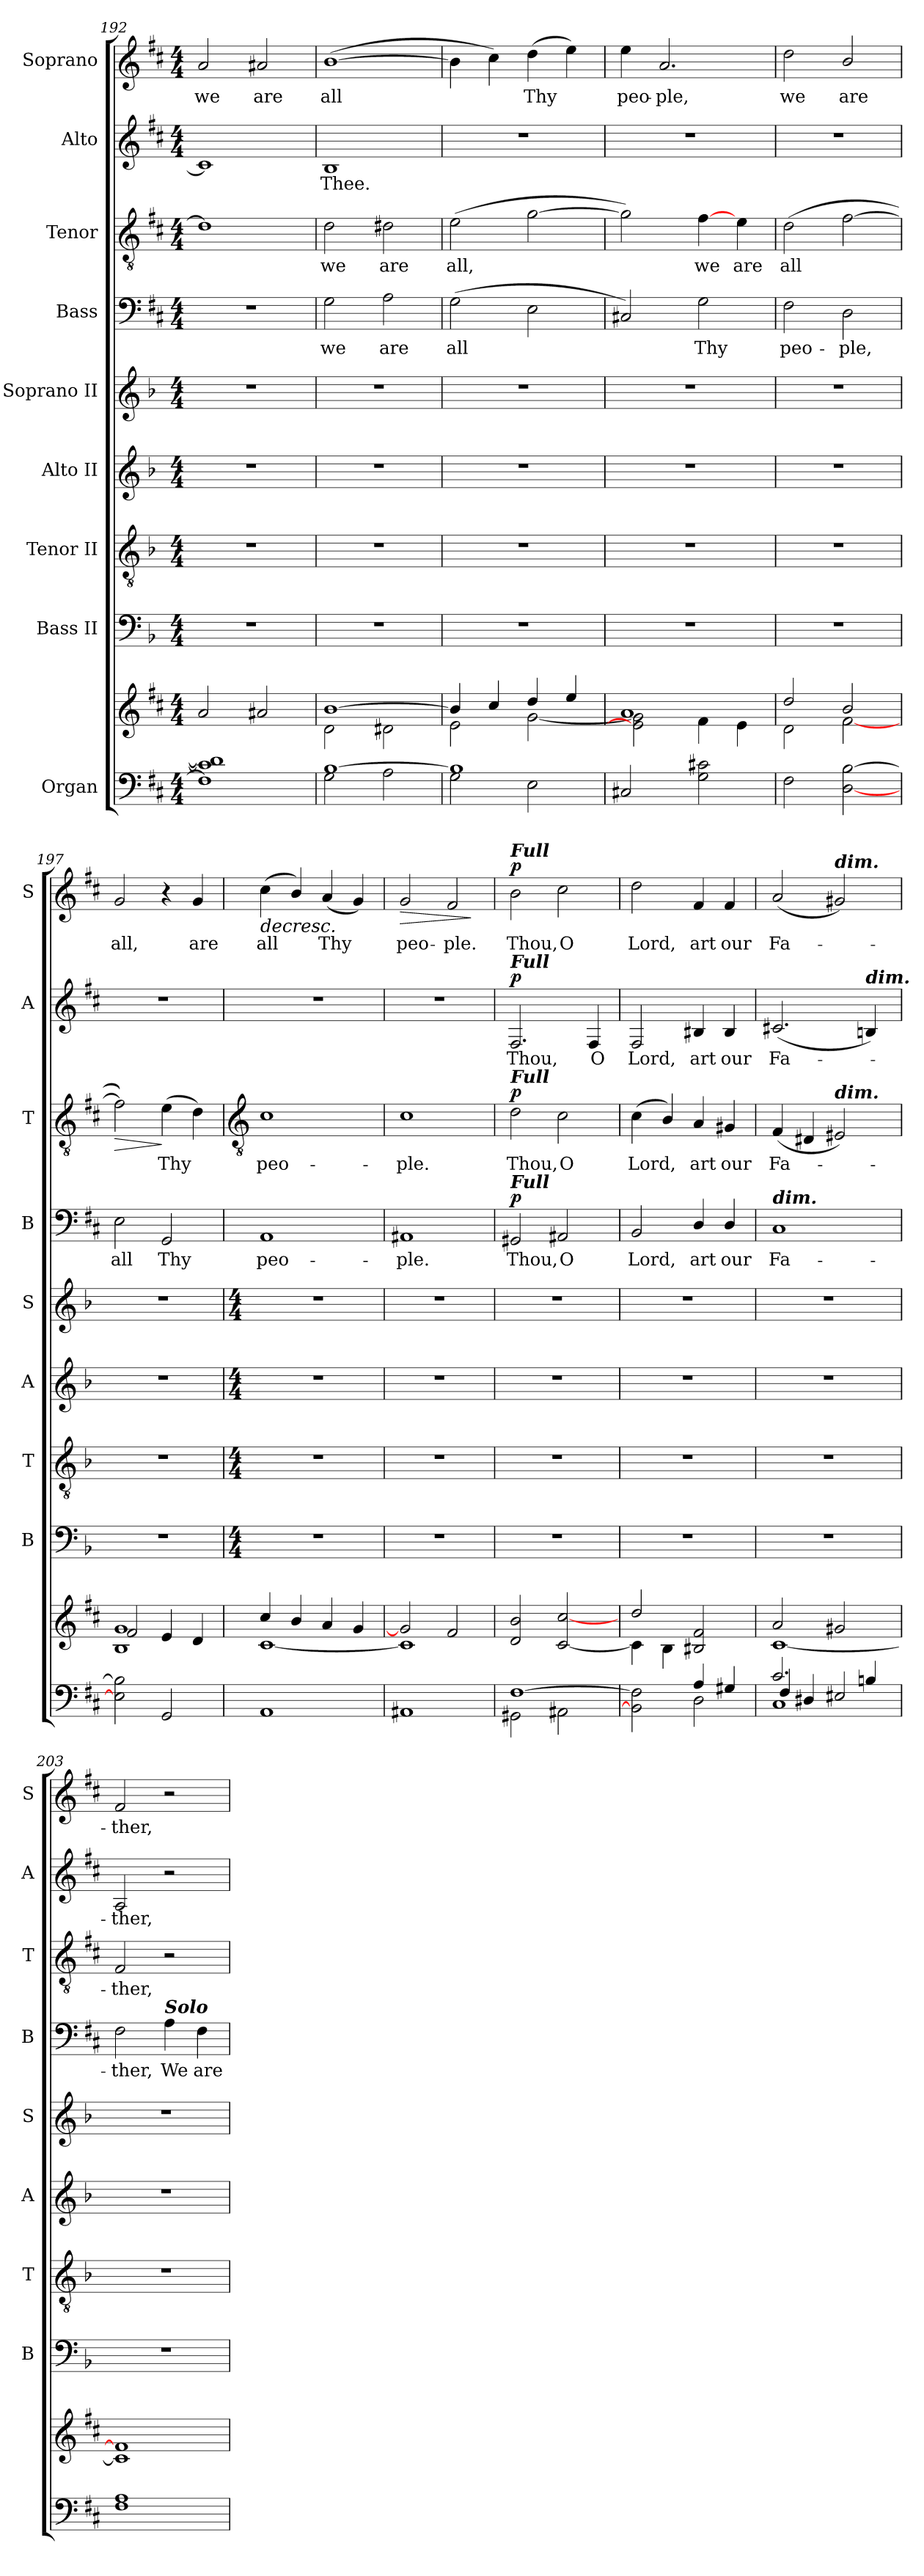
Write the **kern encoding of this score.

**kern	**kern	**kern	**kern	**kern	**kern	**kern	**text	**dynam	**kern	**text	**dynam	**kern	**text	**dynam	**kern	**text	**dynam
*part9	*part9	*part8	*part7	*part6	*part5	*part4	*part4	*part4	*part3	*part3	*part3	*part2	*part2	*part2	*part1	*part1	*part1
*staff10	*staff9	*staff8	*staff7	*staff6	*staff5	*staff4	*staff4	*staff4	*staff3	*staff3	*staff3	*staff2	*staff2	*staff2	*staff1	*staff1	*staff1
*I"Organ	*	*I"Bass II	*I"Tenor II	*I"Alto II	*I"Soprano II	*I"Bass	*	*	*I"Tenor	*	*	*I"Alto	*	*	*I"Soprano	*	*
*	*	*I'B	*I'T	*I'A	*I'S	*I'B	*	*	*I'T	*	*	*I'A	*	*	*I'S	*	*
*clefF4	*clefG2	*clefF4	*clefGv2	*clefG2	*clefG2	*clefF4	*	*	*clefGv2	*	*	*clefG2	*	*	*clefG2	*	*
*k[f#c#]	*k[f#c#]	*k[b-]	*k[b-]	*k[b-]	*k[b-]	*k[f#c#]	*	*	*k[f#c#]	*	*	*k[f#c#]	*	*	*k[f#c#]	*	*
*D:	*D:	*F:	*F:	*F:	*F:	*D:	*	*	*D:	*	*	*D:	*	*	*D:	*	*
*M4/4	*M4/4	*M4/4	*M4/4	*M4/4	*M4/4	*M4/4	*	*	*M4/4	*	*	*M4/4	*	*	*M4/4	*	*
=192	=192	=192	=192	=192	=192	=192	=192	=192	=192	=192	=192	=192	=192	=192	=192	=192	=192
*^	*^	*	*	*	*	*	*	*	*	*	*	*	*	*	*	*	*
!	!	!	!	!	!	!	!	!	!	!	!	!	!	!	!	!	!	!LO:LY:b	!
1c/] 1d/]	1F#\]	2a/	1ryy	1r	1r	1r	1r	1r	.	.	1d]	.	.	1c]	.	.	2a	we	.
!	!	!	!	!	!	!	!	!	!	!	!	!	!	!	!	!	!	!LO:LY:b	!
.	.	2a#X/	.	.	.	.	.	.	.	.	.	.	.	.	.	.	2a#X	are	.
=193	=193	=193	=193	=193	=193	=193	=193	=193	=193	=193	=193	=193	=193	=193	=193	=193	=193	=193	=193
!	!	!	!	!	!	!	!	!	!LO:LY:b	!	!	!LO:LY:b	!	!	!LO:LY:b	!	!	!LO:LY:b	!
[1B/	2G\	[1b/	2d\	1r	1r	1r	1r	2G	we	.	2d	we	.	1B	Thee.	.	(>[1b	all	.
!	!	!	!	!	!	!	!	!	!LO:LY:b	!	!	!LO:LY:b	!	!	!	!	!	!	!
.	2A\	.	2d#X\	.	.	.	.	2A	are	.	2d#X	are	.	.	.	.	.	.	.
=194	=194	=194	=194	=194	=194	=194	=194	=194	=194	=194	=194	=194	=194	=194	=194	=194	=194	=194	=194
!	!	!	!	!	!	!	!	!	!LO:LY:b	!	!	!LO:LY:b	!	!	!	!	!	!	!
1B/]	2G\	4b/]	2e\	1r	1r	1r	1r	(>2G	all	.	(>2e	all,	.	1r	.	.	4b]	.	.
.	.	4cc#/	.	.	.	.	.	.	.	.	.	.	.	.	.	.	4cc#)	.	.
!	!	!	!	!	!	!	!	!	!	!	!	!	!	!	!	!	!	!LO:LY:b	!
.	2E\	4dd/	[2g\	.	.	.	.	2E	.	.	[2g	.	.	.	.	.	(>4dd	Thy	.
.	.	4ee/	.	.	.	.	.	.	.	.	.	.	.	.	.	.	4ee)	.	.
=195	=195	=195	=195	=195	=195	=195	=195	=195	=195	=195	=195	=195	=195	=195	=195	=195	=195	=195	=195
!	!	!	!	!	!	!	!	!	!	!	!	!	!	!	!	!	!	!LO:LY:b	!
1ryy	2C#X/	1a/	2e\] 2g\]	1r	1r	1r	1r	2C#X)	.	.	2g])	.	.	1r	.	.	4ee	peo-	.
!	!	!	!	!	!	!	!	!	!	!	!	!	!	!	!	!	!	!LO:LY:b	!
.	.	.	.	.	.	.	.	.	.	.	.	.	.	.	.	.	2.a	-ple,	.
!	!	!	!	!	!	!	!	!	!LO:LY:b	!	!	!LO:LY:b	!	!	!	!	!	!	!
.	2G\ 2c#X\	.	4f#\	.	.	.	.	2G	Thy	.	[4f#	we	.	.	.	.	.	.	.
!	!	!	!	!	!	!	!	!	!	!	!	!LO:LY:b	!	!	!	!	!	!	!
.	.	.	4e\	.	.	.	.	.	.	.	4e	are	.	.	.	.	.	.	.
=196	=196	=196	=196	=196	=196	=196	=196	=196	=196	=196	=196	=196	=196	=196	=196	=196	=196	=196	=196
!	!	!	!	!	!	!	!	!	!LO:LY:b	!	!	!LO:LY:b	!	!	!	!	!	!LO:LY:b	!
2F#\	2ryy	2dd/	2d\	1r	1r	1r	1r	2F#	peo-	.	(>2d	all	.	1r	.	.	2dd	we	.
!	!	!	!	!	!	!	!	!	!LO:LY:b	!	!	!	!	!	!	!	!	!LO:LY:b	!
2ryy	[2D\ [2B\	2b/	[2f#\	.	.	.	.	2D	-ple,	.	[2f#	.	.	.	.	.	2b/	are	.
=197	=197	=197	=197	=197	=197	=197	=197	=197	=197	=197	=197	=197	=197	=197	=197	=197	=197	=197	=197
!	!	!	!	!	!	!	!	!	!LO:LY:b	!	!	!	!LO:HP:b	!	!	!	!	!LO:LY:b	!
1ryy	2E\] 2B\]	1B/ 1g/	2f#/	1r	1r	1r	1r	2E	all	.	2f#])	.	>	1r	.	.	2g	all,	.
!	!	!	!	!	!	!	!	!	!LO:LY:b	!	!	!LO:LY:b	!	!	!	!	!	!	!
.	2GG/	.	4e/	.	.	.	.	2GG	Thy	.	(>4e	Thy	]	.	.	.	4r	.	.
!	!	!	!	!	!	!	!	!	!	!	!	!	!	!	!	!	!	!LO:LY:b	!
.	.	.	4d/	.	.	.	.	.	.	.	4d)	.	.	.	.	.	4g	are	.
*v	*v	*	*	*	*	*	*	*	*	*	*	*	*	*	*	*	*	*	*
!!LO:LB:g=z
=198	=198	=198	=198	=198	=198	=198	=198	=198	=198	=198	=198	=198	=198	=198	=198	=198	=198	=198
*	*	*	*	*	*	*	*	*	*	*clefGv2	*	*	*	*	*	*	*	*
*	*	*	*M4/4	*M4/4	*M4/4	*M4/4	*	*	*	*	*	*	*	*	*	*	*	*
*^	*	*	*	*	*	*	*	*	*	*	*	*	*	*	*	*	*	*
*	*^	*	*	*	*	*	*	*	*	*	*	*	*	*	*	*	*	*	*
!	!	!	!	!	!	!	!	!	!	!LO:LY:b	!	!	!LO:LY:b	!	!	!	!	!	!LO:LY:b	!LO:HP:b
1AA/	1ryy	1ryy	4cc#/	[1c#\	1r	1r	1r	1r	1AA	peo-	.	1c#	peo-	.	1r	.	.	(<4cc#	all	>
.	.	.	4b/	.	.	.	.	.	.	.	.	.	.	.	.	.	.	4b/)	.	.
!	!	!	!	!	!	!	!	!	!	!	!	!	!	!	!	!	!	!	!LO:LY:b	!
.	.	.	4a/	.	.	.	.	.	.	.	.	.	.	.	.	.	.	(<4a	Thy	.
.	.	.	4g/	.	.	.	.	.	.	.	.	.	.	.	.	.	.	4g)	.	.
=199	=199	=199	=199	=199	=199	=199	=199	=199	=199	=199	=199	=199	=199	=199	=199	=199	=199	=199	=199	=199
!	!	!	!	!	!	!	!	!	!	!LO:LY:b	!	!	!LO:LY:b	!	!	!	!	!	!LO:LY:b	!LO:HP:b
1AA#X/	2ryy	2ryy	2g/]	1c#\]	1r	1r	1r	1r	1AA#X	-ple.	.	1c#	-ple.	.	1r	.	.	2g	peo-	>
!	!	!	!	!	!	!	!	!	!	!	!	!	!	!	!	!	!	!	!LO:LY:b	!
.	2ryy	2ryy	2f#/	.	.	.	.	.	.	.	.	.	.	.	.	.	.	2f#	-ple.	.
*v	*v	*v	*	*	*	*	*	*	*	*	*	*	*	*	*	*	*	*	*	*
*	*v	*v	*	*	*	*	*	*	*	*	*	*	*	*	*	*	*	*
.	.	.	.	.	.	.	.	.	.	.	.	.	.	.	.	.	]
=200	=200	=200	=200	=200	=200	=200	=200	=200	=200	=200	=200	=200	=200	=200	=200	=200	=200
*^	*^	*	*	*	*	*	*	*	*	*	*	*	*	*	*	*	*
*	*^	*	*	*	*	*	*	*	*	*	*	*	*	*	*	*	*	*	*
!	!	!	!	!	!	!	!	!	!	!	!	!	!	!	!	!	!	!LO:TX:a:Bi:t=Full	!	!
!	!	!	!	!	!	!	!	!	!	!	!	!	!	!	!LO:TX:a:Bi:t=Full	!	!	!	!	!
!	!	!	!	!	!	!	!	!	!	!	!	!LO:TX:a:Bi:t=Full	!	!	!	!	!	!	!	!
!	!	!	!	!	!	!	!	!	!LO:TX:a:Bi:t=Full	!	!	!	!	!	!	!	!	!	!	!
!	!	!	!	!	!	!	!	!	!	!LO:LY:b	!LO:DY:b	!	!LO:LY:b	!LO:DY:b	!	!LO:LY:b	!LO:DY:b	!	!LO:LY:b	!LO:DY:b
[1F#/	2GG#X\	2ryy	1ryy	2d/ 2b/	1r	1r	1r	1r	2GG#X	Thou,	p	2d	Thou,	p	2.F#	Thou,	p	2b	Thou,	p
!	!	!	!	!	!	!	!	!	!	!LO:LY:b	!	!	!LO:LY:b	!	!	!	!	!	!LO:LY:b	!
.	2AA#X\	2ryy	.	[2c#/ [2cc#/	.	.	.	.	2AA#X	O	.	2c#	O	.	.	.	.	2cc#	O	.
!	!	!	!	!	!	!	!	!	!	!	!	!	!	!	!	!LO:LY:b	!	!	!	!
.	.	.	.	.	.	.	.	.	.	.	.	.	.	.	4F#	O	.	.	.	.
=201	=201	=201	=201	=201	=201	=201	=201	=201	=201	=201	=201	=201	=201	=201	=201	=201	=201	=201	=201	=201
!	!	!	!	!	!	!	!	!	!	!LO:LY:b	!	!	!LO:LY:b	!	!	!LO:LY:b	!	!	!LO:LY:b	!
2BB\] 2F#\]	2ryy	2ryy	2dd/	4c#\]	1r	1r	1r	1r	2BB	Lord,	.	(<4c#	Lord,	.	2F#	Lord,	.	2dd	Lord,	.
.	.	.	.	4B\	.	.	.	.	.	.	.	4B/)	.	.	.	.	.	.	.	.
!	!	!	!	!	!	!	!	!	!	!LO:LY:b	!	!	!LO:LY:b	!	!	!LO:LY:b	!	!	!LO:LY:b	!
4A/	2D\	2ryy	2ryy	2B#X/ 2f#/	.	.	.	.	4D/	art	.	4A	art	.	4B#X	art	.	4f#	art	.
!	!	!	!	!	!	!	!	!	!	!LO:LY:b	!	!	!LO:LY:b	!	!	!LO:LY:b	!	!	!LO:LY:b	!
4G#X/	.	.	.	.	.	.	.	.	4D/	our	.	4G#X	our	.	4B#	our	.	4f#	our	.
*v	*v	*v	*	*	*	*	*	*	*	*	*	*	*	*	*	*	*	*	*	*
*	*v	*v	*	*	*	*	*	*	*	*	*	*	*	*	*	*	*	*
.	.	.	.	.	.	.	.	.	.	.	.	.	.	.	.	.	]
=202	=202	=202	=202	=202	=202	=202	=202	=202	=202	=202	=202	=202	=202	=202	=202	=202	=202
*^	*^	*	*	*	*	*	*	*	*	*	*	*	*	*	*	*	*
*	*^	*	*	*	*	*	*	*	*	*	*	*	*	*	*	*	*	*	*
!	!	!	!	!	!	!	!	!	!LO:TX:a:Bi:t=dim.	!	!	!	!	!	!	!	!	!	!	!
!	!	!	!	!	!	!	!	!	!	!LO:LY:b	!	!	!LO:LY:b	!	!	!LO:LY:b	!	!	!LO:LY:b	!
2.c#/	1C#\	4F#/	2a/	[1c#\	1r	1r	1r	1r	1C#	Fa-	.	(<4F#	Fa-	.	(<2.c#X	Fa-	.	(<2a	Fa-	.
.	.	4D#X/	.	.	.	.	.	.	.	.	.	4D#X	.	.	.	.	.	.	.	.
!	!	!	!	!	!	!	!	!	!	!	!	!	!	!	!	!	!	!LO:TX:a:Bi:t=dim.	!	!
!	!	!	!	!	!	!	!	!	!	!	!	!LO:TX:a:Bi:t=dim.	!	!	!	!	!	!	!	!
.	.	2E#X/	2g#X/	.	.	.	.	.	.	.	.	2E#X)	.	.	.	.	.	2g#X)	.	.
!	!	!	!	!	!	!	!	!	!	!	!	!	!	!	!LO:TX:a:Bi:t=dim.	!	!	!	!	!
4Bn/	.	.	.	.	.	.	.	.	.	.	.	.	.	.	4Bn)	.	.	.	.	.
=203	=203	=203	=203	=203	=203	=203	=203	=203	=203	=203	=203	=203	=203	=203	=203	=203	=203	=203	=203	=203
!	!	!	!	!	!	!	!	!	!	!LO:LY:b	!	!	!LO:LY:b	!	!	!LO:LY:b	!	!	!LO:LY:b	!
1F#/ 1A/	1ryy	2ryy	1ryy	1c#\] 1f#\]	1r	1r	1r	1r	2F#	-ther,	.	2F#	ther,	.	2A	ther,	.	2f#	ther,	.
!	!	!	!	!	!	!	!	!	!LO:TX:a:Bi:t=Solo	!	!	!	!	!	!	!	!	!	!	!
!	!	!	!	!	!	!	!	!	!	!LO:LY:b	!	!	!	!	!	!	!	!	!	!
.	.	2ryy	.	.	.	.	.	.	4A	We	.	2r	.	.	2r	.	.	2r	.	.
!	!	!	!	!	!	!	!	!	!	!LO:LY:b	!	!	!	!	!	!	!	!	!	!
.	.	.	.	.	.	.	.	.	4F#	are	.	.	.	.	.	.	.	.	.	.
*v	*v	*v	*	*	*	*	*	*	*	*	*	*	*	*	*	*	*	*	*	*
*	*v	*v	*	*	*	*	*	*	*	*	*	*	*	*	*	*	*	*
=	=	=	=	=	=	=	=	=	=	=	=	=	=	=	=	=	=
*-	*-	*-	*-	*-	*-	*-	*-	*-	*-	*-	*-	*-	*-	*-	*-	*-	*-
